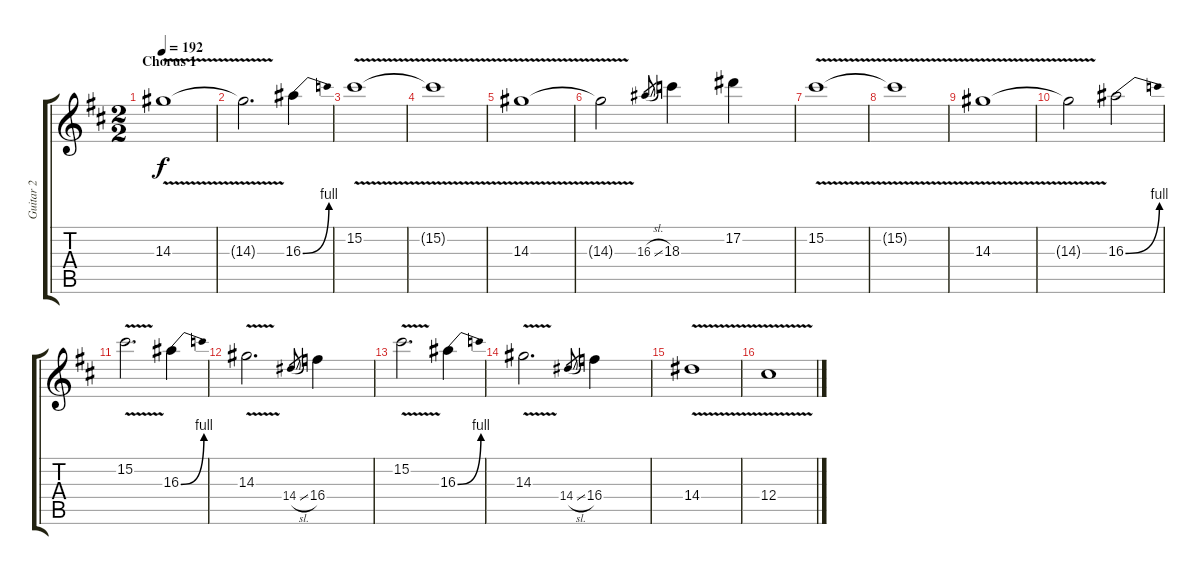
\track ("Guitar 2" "Guitar 2") {instrument electricguitarjazz}
\staff {score tabs}
\tuning (Eb4 Bb3 Gb3 Db3 Ab2 Eb2) {hide}
\ts (2 2)
\section ("" "Chorus 1")
\tempo 192
\clef g2
\ks d
14.3{v}.1{dy f} |
14.3{t}.2{d} 16.3{be (bend 0 0 60 4)}.4 |
15.2{v}.1 |
15.2{t}.1 |
14.3{v}.1 |
14.3{t}.2 16.3{sl}.8{gr} 18.3.4 17.2.4 |
15.2{v}.1 |
15.2{t}.1 |
14.3{v}.1 |
14.3{t}.2 16.3{be (bend 0 0 60 4)}.2 |
15.2{v}.2{d} 16.3{be (bend 0 0 60 4)}.4 |
14.3{v}.2{d} 14.4{sl}.8{gr} 16.4.4 |
15.2{v}.2{d} 16.3{be (bend 0 0 60 4)}.4 |
14.3{v}.2{d} 14.4{sl}.8{gr} 16.4.4 |
14.4{v}.1 |
12.4{v}.1
